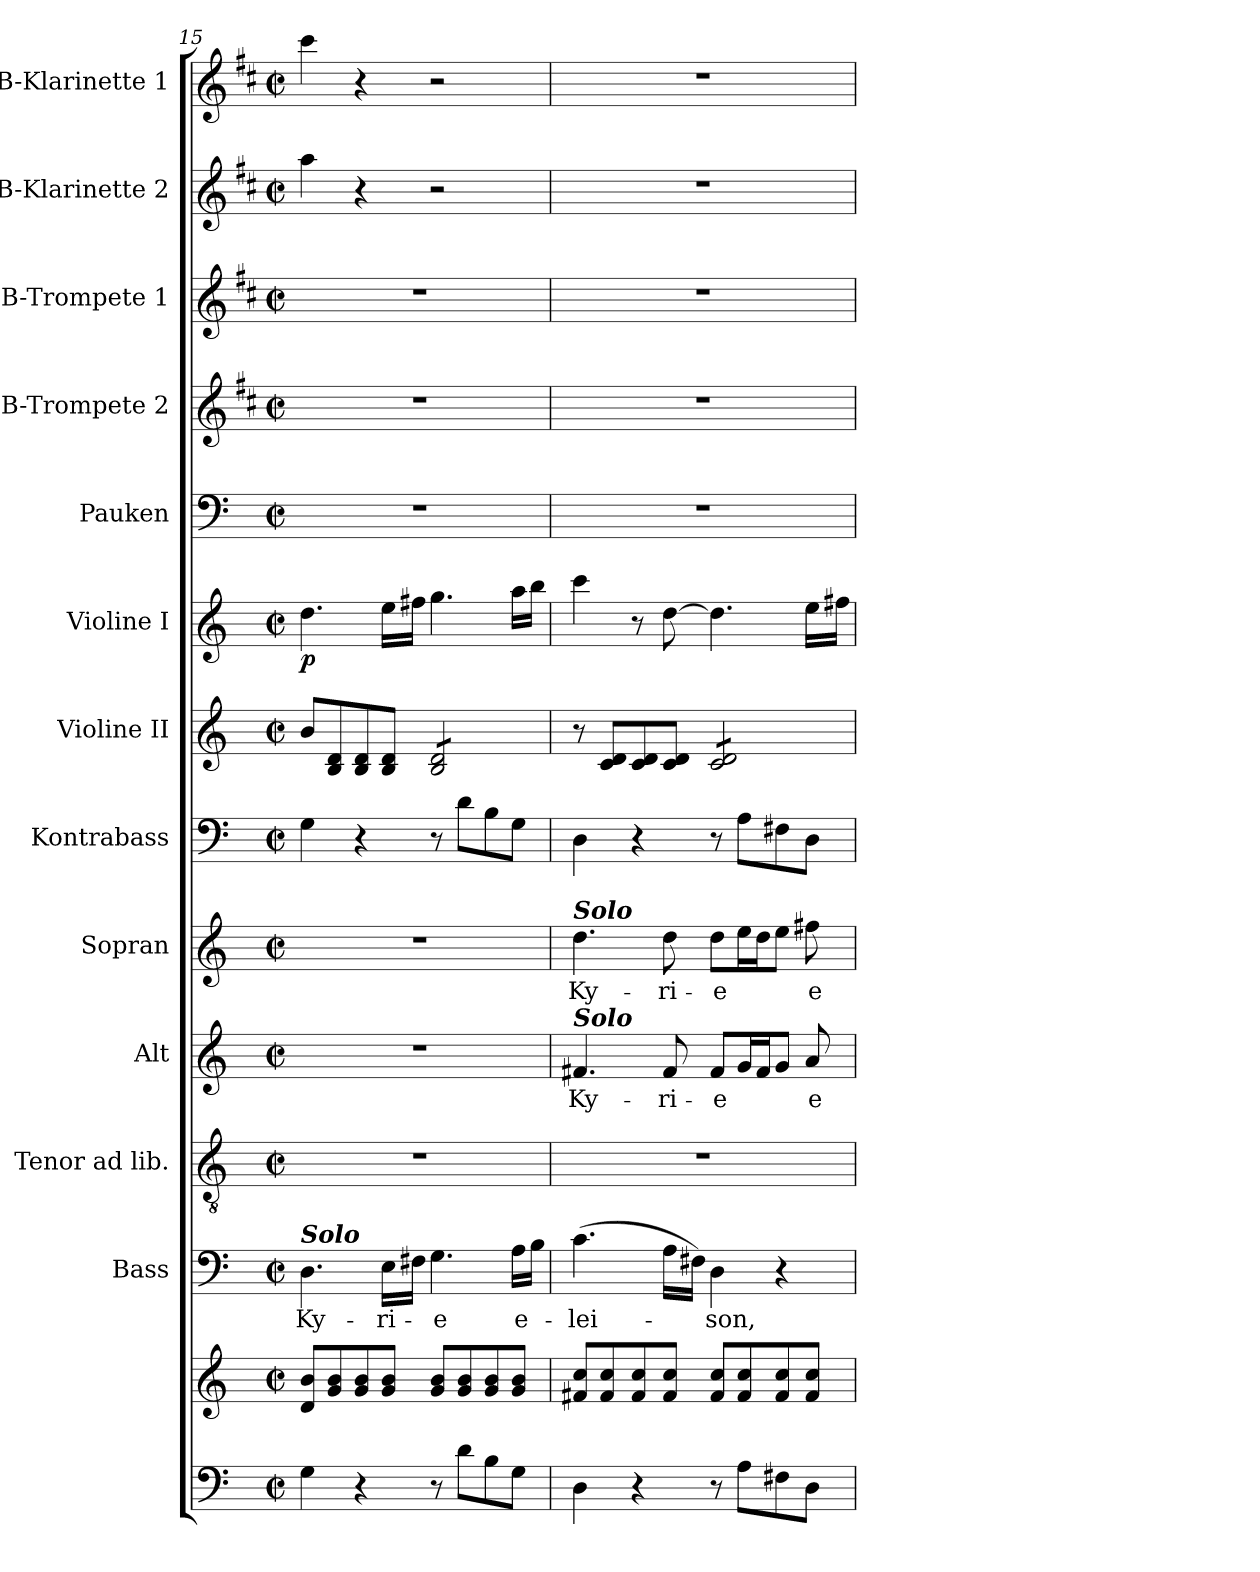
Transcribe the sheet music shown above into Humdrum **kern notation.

**kern	**kern	**kern	**text	**kern	**kern	**text	**kern	**text	**kern	**kern	**kern	**dynam	**kern	**kern	**kern	**kern	**kern
*part13	*part13	*part12	*part12	*part11	*part10	*part10	*part9	*part9	*part8	*part7	*part6	*part6	*part5	*part4	*part3	*part2	*part1
*staff14	*staff13	*staff12	*staff12	*staff11	*staff10	*staff10	*staff9	*staff9	*staff8	*staff7	*staff6	*staff6	*staff5	*staff4	*staff3	*staff2	*staff1
*	*	*I"Bass	*	*I"Tenor ad lib.	*I"Alt	*	*I"Sopran	*	*I"Kontrabass	*I"Violine II	*I"Violine I	*	*I"Pauken	*I"B-Trompete 2	*I"B-Trompete 1	*I"B-Klarinette 2	*I"B-Klarinette 1
*	*	*I'B.	*	*I'T.	*I'A.	*	*I'S.	*	*I'Kb.	*I'Vl. II	*I'Vl. I	*	*I'Pk.	*I'Trp. 2	*I'Trp. 1	*I'B Kl. 2	*I'B Kl. 1
*clefF4	*clefG2	*clefF4	*	*clefGv2	*clefG2	*	*clefG2	*	*clefF4	*clefG2	*clefG2	*	*clefF4	*clefG2	*clefG2	*clefG2	*clefG2
*	*	*	*	*	*	*	*	*	*ITrd7c12	*	*	*	*	*ITrd1c2	*ITrd1c2	*ITrd1c2	*ITrd1c2
*k[]	*k[]	*k[]	*	*k[]	*k[]	*	*k[]	*	*k[]	*k[]	*k[]	*	*k[]	*k[]	*k[]	*k[]	*k[]
*C:	*C:	*C:	*	*C:	*C:	*	*C:	*	*C:	*C:	*C:	*	*C:	*C:	*C:	*C:	*C:
*M2/2	*M2/2	*M2/2	*	*M2/2	*M2/2	*	*M2/2	*	*M2/2	*M2/2	*M2/2	*	*M2/2	*M2/2	*M2/2	*M2/2	*M2/2
*met(c|)	*met(c|)	*met(c|)	*	*met(c|)	*met(c|)	*	*met(c|)	*	*met(c|)	*met(c|)	*met(c|)	*	*met(c|)	*met(c|)	*met(c|)	*met(c|)	*met(c|)
=15	=15	=15	=15	=15	=15	=15	=15	=15	=15	=15	=15	=15	=15	=15	=15	=15	=15
!	!	!LO:TX:a:Bi:t=Solo	!	!	!	!	!	!	!	!	!	!	!	!	!	!	!
!	!	!	!LO:LY:b	!	!	!	!	!	!	!	!	!LO:DY:b	!	!	!	!	!
4G\	8d/ 8b/L	4.D\	Ky-	1r	1r	.	1r	.	4GG\	8b/L	4.dd\	p	1r	1r	1r	4gg\	4bb\
.	8g/ 8b/	.	.	.	.	.	.	.	.	8B/ 8d/	.	.	.	.	.	.	.
4r	8g/ 8b/	.	.	.	.	.	.	.	4r	8B/ 8d/	.	.	.	.	.	4r	4r
!	!	!	!LO:LY:b	!	!	!	!	!	!	!	!	!	!	!	!	!	!
.	8g/ 8b/J	16E\LL	-ri-	.	.	.	.	.	.	8B/ 8d/J	16ee\LL	.	.	.	.	.	.
.	.	16F#X\JJ	.	.	.	.	.	.	.	.	16ff#X\JJ	.	.	.	.	.	.
!	!	!	!LO:LY:b	!	!	!	!	!	!	!	!	!	!	!	!	!	!
*	*	*	*	*	*	*	*	*	*	*tremolo	*	*	*	*	*	*	*
8r	8g/ 8b/L	4.G\	-e	.	.	.	.	.	8r	8B/ 8d/L	4.gg\	.	.	.	.	2r	2r
8d\L	8g/ 8b/	.	.	.	.	.	.	.	8D\L	8B/ 8d/	.	.	.	.	.	.	.
8B\	8g/ 8b/	.	.	.	.	.	.	.	8BB\	8B/ 8d/	.	.	.	.	.	.	.
!	!	!	!LO:LY:b	!	!	!	!	!	!	!	!	!	!	!	!	!	!
8G\J	8g/ 8b/J	16A\LL	e-	.	.	.	.	.	8GG\J	8B/ 8d/J	16aa\LL	.	.	.	.	.	.
*	*	*	*	*	*	*	*	*	*	*Xtremolo	*	*	*	*	*	*	*
.	.	16B\JJ	.	.	.	.	.	.	.	.	16bb\JJ	.	.	.	.	.	.
!!LO:PB:g=z
=16	=16	=16	=16	=16	=16	=16	=16	=16	=16	=16	=16	=16	=16	=16	=16	=16	=16
!	!	!	!	!	!	!	!LO:TX:a:Bi:t=Solo	!	!	!	!	!	!	!	!	!	!
!	!	!	!	!	!LO:TX:a:Bi:t=Solo	!	!	!	!	!	!	!	!	!	!	!	!
!	!	!	!LO:LY:b	!	!	!LO:LY:b	!	!LO:LY:b	!	!	!	!	!	!	!	!	!
4D\	8f#X/ 8cc/L	(>4.c\	-lei-	1r	4.f#X/	Ky-	4.dd\	Ky-	4DD\	8r	4ccc\	.	1r	1r	1r	1r	1r
.	8f#/ 8cc/	.	.	.	.	.	.	.	.	8c/ 8d/L	.	.	.	.	.	.	.
4r	8f#/ 8cc/	.	.	.	.	.	.	.	4r	8c/ 8d/	8r	.	.	.	.	.	.
!	!	!	!	!	!	!LO:LY:b	!	!LO:LY:b	!	!	!	!	!	!	!	!	!
.	8f#/ 8cc/J	16A\LL	.	.	8f#/	-ri-	8dd\	-ri-	.	8c/ 8d/J	[8dd\	.	.	.	.	.	.
.	.	16F#X\JJ)	.	.	.	.	.	.	.	.	.	.	.	.	.	.	.
!	!	!	!LO:LY:b	!	!	!LO:LY:b	!	!LO:LY:b	!	!	!	!	!	!	!	!	!
*	*	*	*	*	*	*	*	*	*	*tremolo	*	*	*	*	*	*	*
8r	8f#/ 8cc/L	4D\	-son,	.	8f#/L	-e	8dd\L	-e	8r	8c/ 8d/L	4.dd\]	.	.	.	.	.	.
8A\L	8f#/ 8cc/	.	.	.	16g/L	.	16ee\L	.	8AA\L	8c/ 8d/	.	.	.	.	.	.	.
.	.	.	.	.	16f#/J	.	16dd\J	.	.	.	.	.	.	.	.	.	.
8F#X\	8f#/ 8cc/	4r	.	.	8g/J	.	8ee\J	.	8FF#X\	8c/ 8d/	.	.	.	.	.	.	.
!	!	!	!	!	!	!LO:LY:b	!	!LO:LY:b	!	!	!	!	!	!	!	!	!
8D\J	8f#/ 8cc/J	.	.	.	8a/	e-	8ff#X\	e-	8DD\J	8c/ 8d/J	16ee\LL	.	.	.	.	.	.
*	*	*	*	*	*	*	*	*	*	*Xtremolo	*	*	*	*	*	*	*
.	.	.	.	.	.	.	.	.	.	.	16ff#X\JJ	.	.	.	.	.	.
=	=	=	=	=	=	=	=	=	=	=	=	=	=	=	=	=	=
*-	*-	*-	*-	*-	*-	*-	*-	*-	*-	*-	*-	*-	*-	*-	*-	*-	*-
